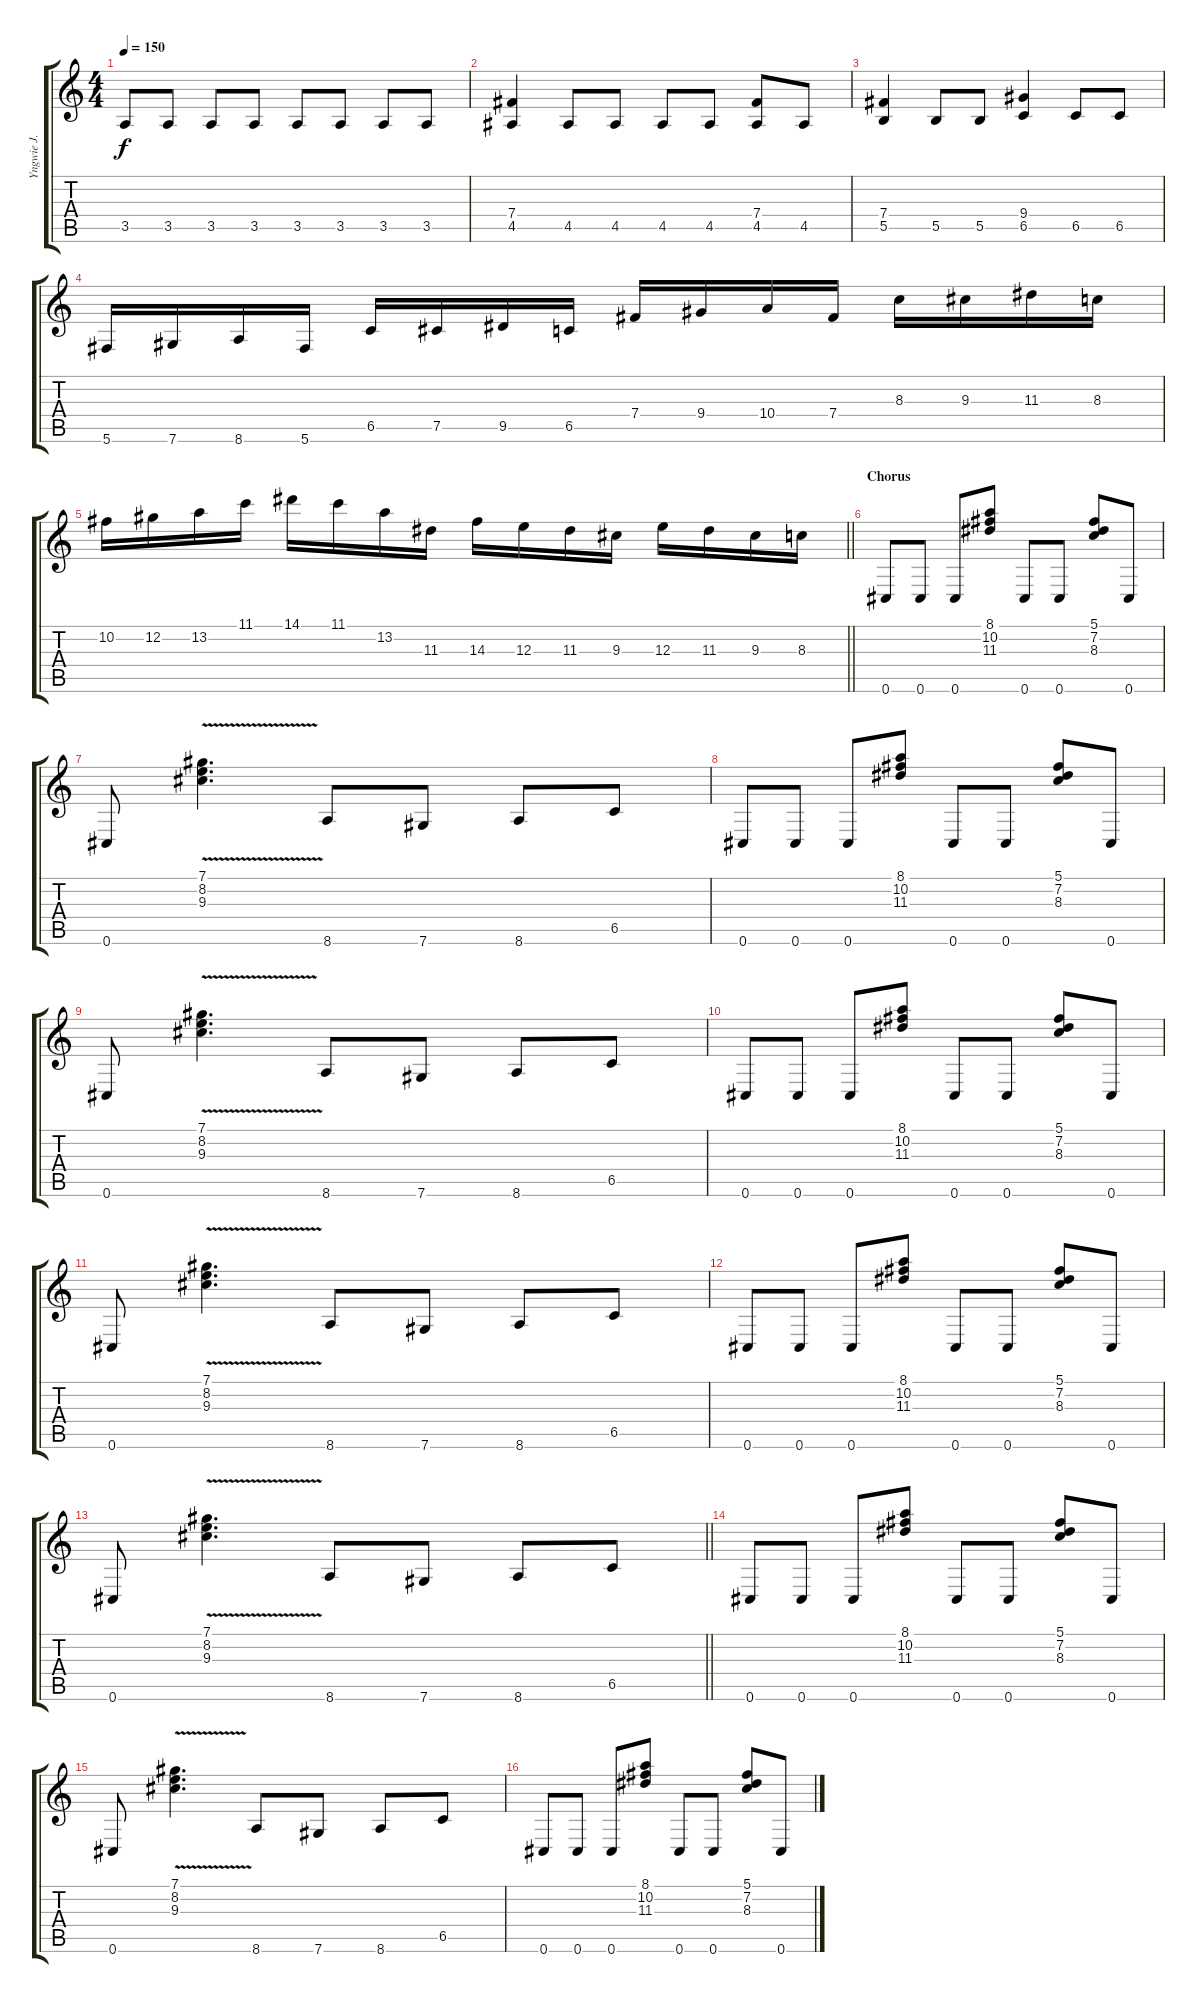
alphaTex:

\track ("Yngwie J. Malmsteen" "Yngwie J. ") {instrument overdrivenguitar}
\staff {score tabs}
\tuning (Db4 Ab3 E3 B2 Gb2 Db2) {hide}
\ts (4 4)
\tempo 150
\clef g2
\ks c
3.5.8{dy f} 3.5.8 3.5.8 3.5.8 3.5.8 3.5.8 3.5.8 3.5.8 |
(7.4 4.5).4 4.5.8 4.5.8 4.5.8 4.5.8 (7.4 4.5).8 4.5.8 |
(7.4 5.5).4 5.5.8 5.5.8 (9.4 6.5).4 6.5.8 6.5.8 |
5.6.16 7.6.16 8.6.16 5.6.16 6.5.16 7.5.16 9.5.16 6.5.16 7.4.16 9.4.16 10.4.16 7.4.16 8.3.16 9.3.16 11.3.16 8.3.16 |
\barLineRight lightlight
10.2.16 12.2.16 13.2.16 11.1.16 14.1.16 11.1.16 13.2.16 11.3.16 14.3.16 12.3.16 11.3.16 9.3.16 12.3.16 11.3.16 9.3.16 8.3.16 |
\section ("" "Chorus")
0.6.8 0.6.8 0.6.8 (8.1 10.2 11.3).8 0.6.8 0.6.8 (5.1 7.2 8.3).8 0.6.8 |
0.6.8 (7.1{v} 8.2{v} 9.3{v}).4{d} 8.6.8 7.6.8 8.6.8 6.5.8 |
0.6.8 0.6.8 0.6.8 (8.1 10.2 11.3).8 0.6.8 0.6.8 (5.1 7.2 8.3).8 0.6.8 |
0.6.8 (7.1{v} 8.2{v} 9.3{v}).4{d} 8.6.8 7.6.8 8.6.8 6.5.8 |
0.6.8 0.6.8 0.6.8 (8.1 10.2 11.3).8 0.6.8 0.6.8 (5.1 7.2 8.3).8 0.6.8 |
0.6.8 (7.1{v} 8.2{v} 9.3{v}).4{d} 8.6.8 7.6.8 8.6.8 6.5.8 |
0.6.8 0.6.8 0.6.8 (8.1 10.2 11.3).8 0.6.8 0.6.8 (5.1 7.2 8.3).8 0.6.8 |
\barLineRight lightlight
0.6.8 (7.1{v} 8.2{v} 9.3{v}).4{d} 8.6.8 7.6.8 8.6.8 6.5.8 |
0.6.8 0.6.8 0.6.8 (8.1 10.2 11.3).8 0.6.8 0.6.8 (5.1 7.2 8.3).8 0.6.8 |
0.6.8 (7.1{v} 8.2{v} 9.3{v}).4{d} 8.6.8 7.6.8 8.6.8 6.5.8 |
0.6.8 0.6.8 0.6.8 (8.1 10.2 11.3).8 0.6.8 0.6.8 (5.1 7.2 8.3).8 0.6.8
